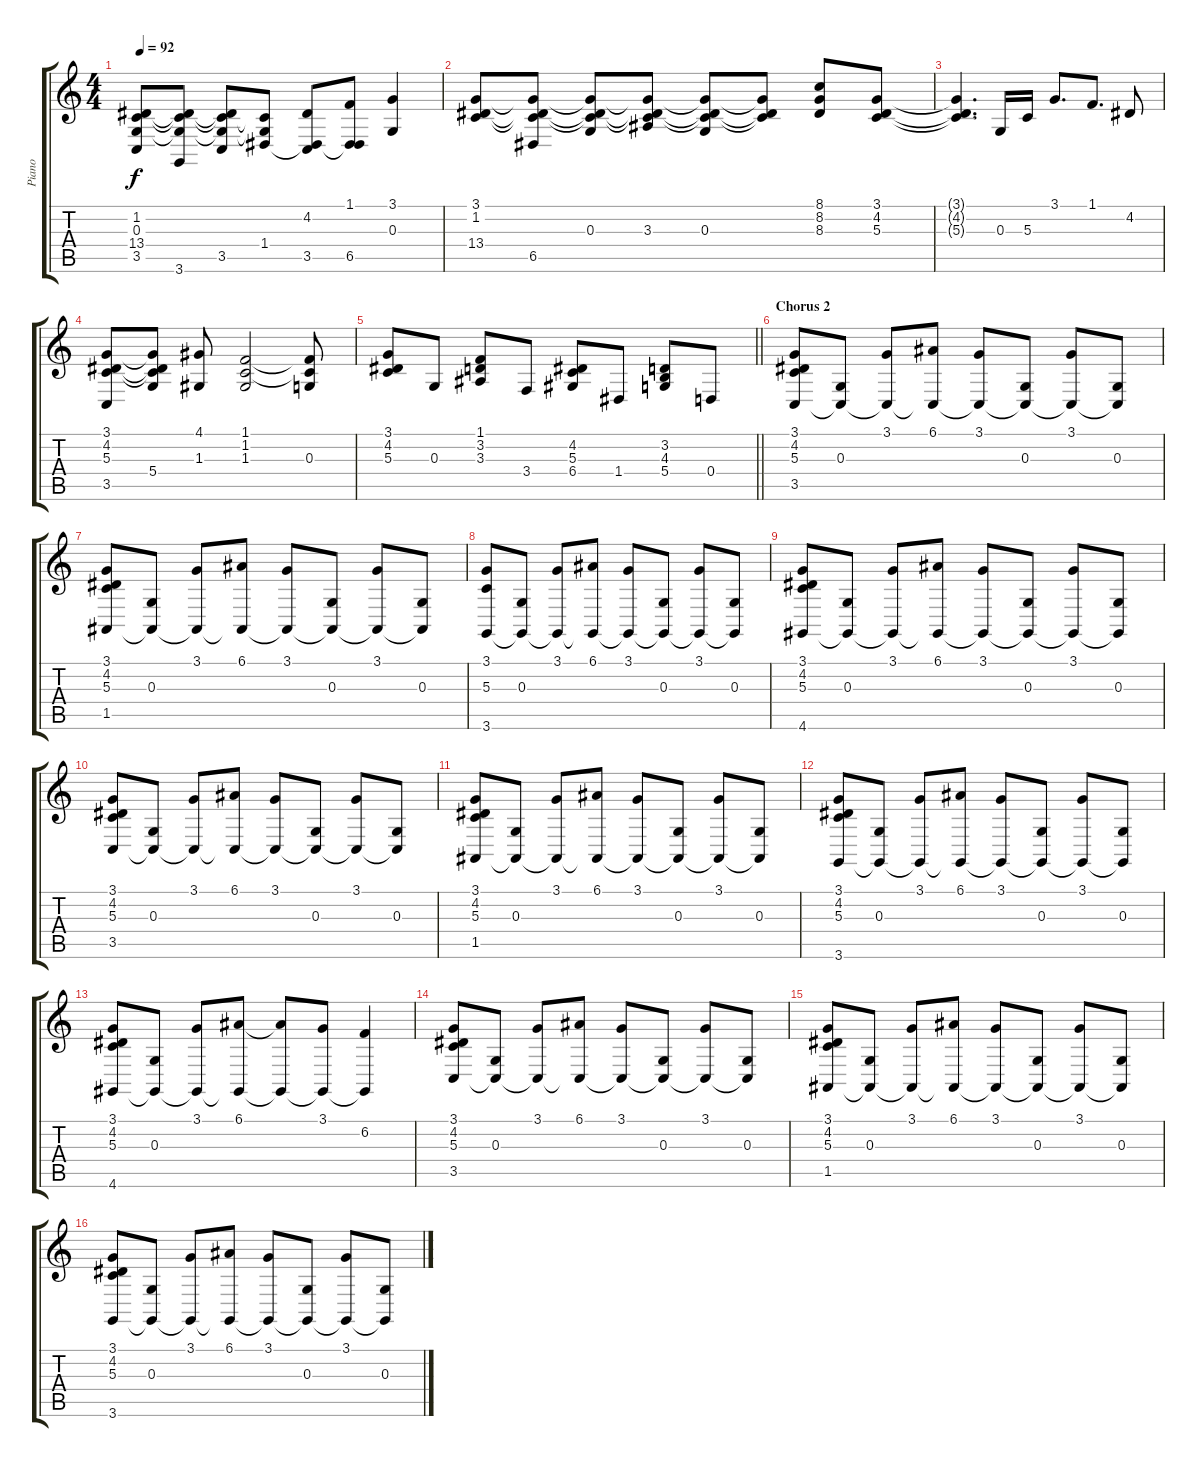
\track ("Piano" "Piano") {instrument acousticgrandpiano}
\staff {score tabs}
\tuning (E4 B3 G3 D3 A2 E2) {hide}
\ts (4 4)
\tempo 92
\clef g2
\ks c
(1.2 0.3 13.4 3.5).8{dy f} (1.2{t} 0.3{t} 13.4{t} 3.6).8 (1.2{t} 0.3{t} 13.4{t} 3.5).8 (1.2{t} 0.3{t} 1.4).8 (4.2 1.4{t} 3.5).8 (1.1 1.4{t} 6.5).8 (3.1 0.3).4 |
(3.1 1.2 13.4).8 (3.1{t} 1.2{t} 13.4{t} 6.5).8 (3.1{t} 1.2{t} 0.3 13.4{t}).8 (3.1{t} 1.2{t} 3.3 13.4{t}).8 (3.1{t} 1.2{t} 0.3 13.4{t}).8 (3.1{t} 1.2{t} 13.4{t}).8 (8.1 8.2 8.3).8 (3.1 4.2 5.3).8 |
(3.1{t} 4.2{t} 5.3{t}).4{d} 0.3.16 5.3.16 3.1.8{d} 1.1.8{d} 4.2.8 |
(3.1 4.2 5.3 3.5).8 (3.1{t} 4.2{t} 5.3{t} 5.4).8 (4.1 1.3).8 (1.1 1.2 1.3).2 (1.1{t} 1.2{t} 0.3).8 |
\barLineRight lightlight
(3.1 4.2 5.3).8 0.3.8 (1.1 3.2 3.3).8 3.4.8 (4.2 5.3 6.4).8 1.4.8 (3.2 4.3 5.4).8 0.4.8 |
\section ("" "Chorus 2")
(3.1 4.2 5.3 3.5).8 (0.3 3.5{t}).8 (3.1 3.5{t}).8 (6.1 3.5{t}).8 (3.1 3.5{t}).8 (0.3 3.5{t}).8 (3.1 3.5{t}).8 (0.3 3.5{t}).8 |
(3.1 4.2 5.3 1.5).8 (0.3 1.5{t}).8 (3.1 1.5{t}).8 (6.1 1.5{t}).8 (3.1 1.5{t}).8 (0.3 1.5{t}).8 (3.1 1.5{t}).8 (0.3 1.5{t}).8 |
(3.1 5.3 3.6).8 (0.3 3.6{t}).8 (3.1 3.6{t}).8 (6.1 3.6{t}).8 (3.1 3.6{t}).8 (0.3 3.6{t}).8 (3.1 3.6{t}).8 (0.3 3.6{t}).8 |
(3.1 4.2 5.3 4.6).8 (0.3 4.6{t}).8 (3.1 4.6{t}).8 (6.1 4.6{t}).8 (3.1 4.6{t}).8 (0.3 4.6{t}).8 (3.1 4.6{t}).8 (0.3 4.6{t}).8 |
(3.1 4.2 5.3 3.5).8 (0.3 3.5{t}).8 (3.1 3.5{t}).8 (6.1 3.5{t}).8 (3.1 3.5{t}).8 (0.3 3.5{t}).8 (3.1 3.5{t}).8 (0.3 3.5{t}).8 |
(3.1 4.2 5.3 1.5).8 (0.3 1.5{t}).8 (3.1 1.5{t}).8 (6.1 1.5{t}).8 (3.1 1.5{t}).8 (0.3 1.5{t}).8 (3.1 1.5{t}).8 (0.3 1.5{t}).8 |
(3.1 4.2 5.3 3.6).8 (0.3 3.6{t}).8 (3.1 3.6{t}).8 (6.1 3.6{t}).8 (3.1 3.6{t}).8 (0.3 3.6{t}).8 (3.1 3.6{t}).8 (0.3 3.6{t}).8 |
(3.1 4.2 5.3 4.6).8 (0.3 4.6{t}).8 (3.1 4.6{t}).8 (6.1 4.6{t}).8 (6.1{t} 4.6{t}).8 (3.1 4.6{t}).8 (6.2 4.6{t}).4 |
(3.1 4.2 5.3 3.5).8 (0.3 3.5{t}).8 (3.1 3.5{t}).8 (6.1 3.5{t}).8 (3.1 3.5{t}).8 (0.3 3.5{t}).8 (3.1 3.5{t}).8 (0.3 3.5{t}).8 |
(3.1 4.2 5.3 1.5).8 (0.3 1.5{t}).8 (3.1 1.5{t}).8 (6.1 1.5{t}).8 (3.1 1.5{t}).8 (0.3 1.5{t}).8 (3.1 1.5{t}).8 (0.3 1.5{t}).8 |
(3.1 4.2 5.3 3.6).8 (0.3 3.6{t}).8 (3.1 3.6{t}).8 (6.1 3.6{t}).8 (3.1 3.6{t}).8 (0.3 3.6{t}).8 (3.1 3.6{t}).8 (0.3 3.6{t}).8
